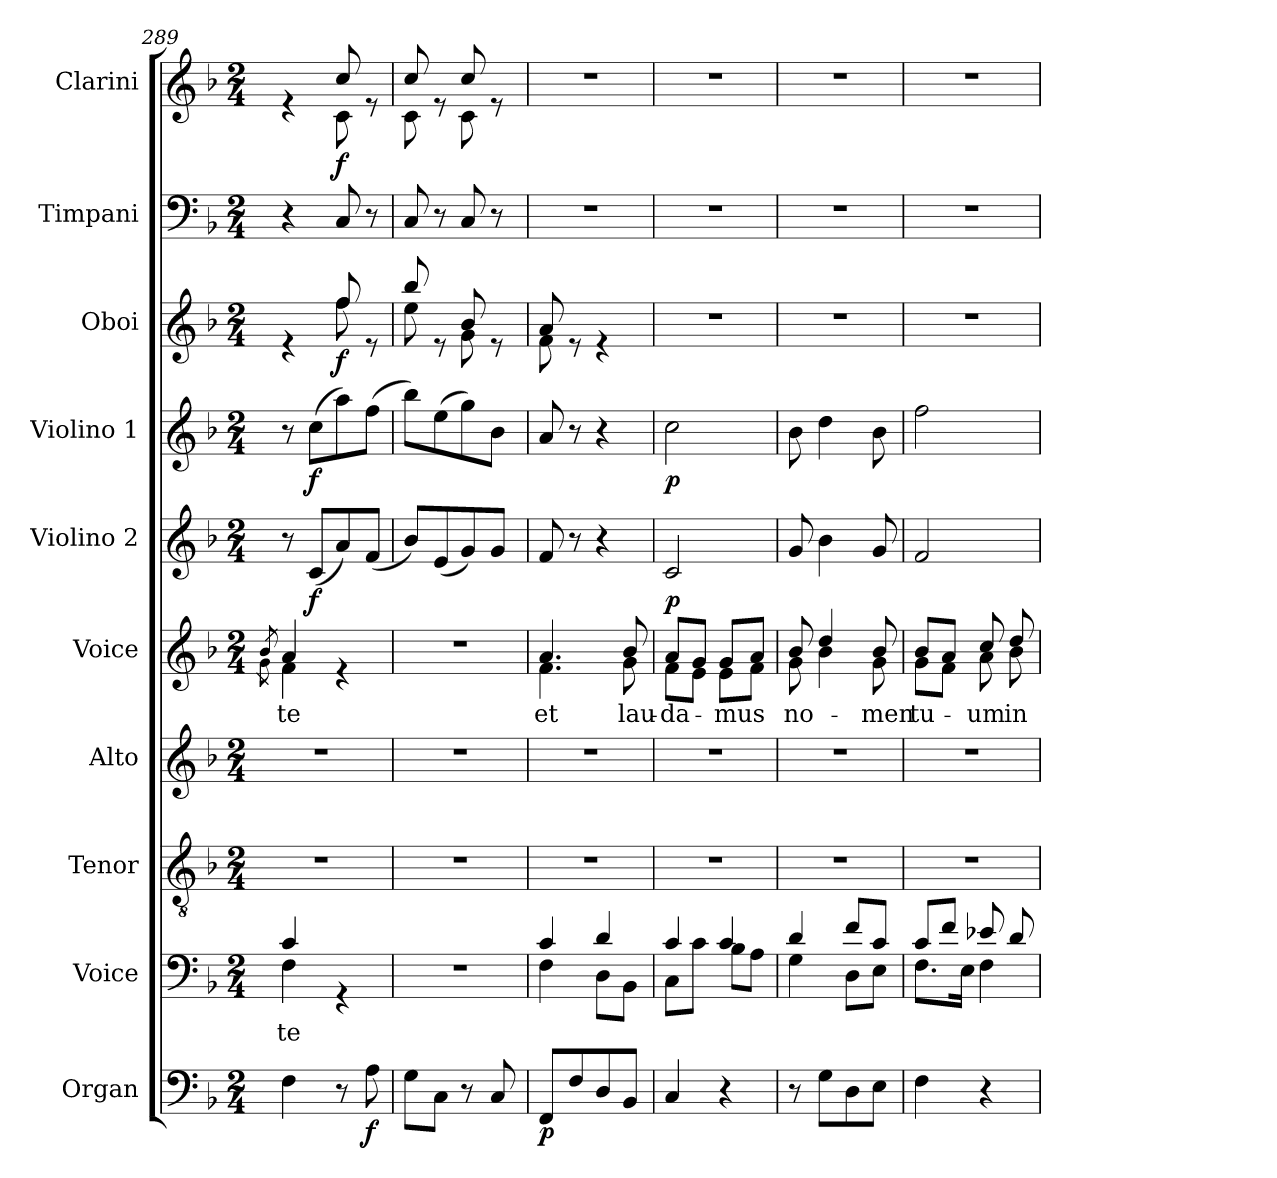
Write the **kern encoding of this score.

**kern	**dynam	**kern	**text	**kern	**kern	**kern	**text	**kern	**dynam	**kern	**dynam	**kern	**dynam	**kern	**kern	**dynam
*part10	*part10	*part9	*part9	*part8	*part7	*part6	*part6	*part5	*part5	*part4	*part4	*part3	*part3	*part2	*part1	*part1
*staff10	*staff10	*staff9	*staff9	*staff8	*staff7	*staff6	*staff6	*staff5	*staff5	*staff4	*staff4	*staff3	*staff3	*staff2	*staff1	*staff1
*I"Organ	*	*I"Voice	*	*I"Tenor	*I"Alto	*I"Voice	*	*I"Violino 2	*	*I"Violino 1	*	*I"Oboi	*	*I"Timpani	*I"Clarini	*
*	*	*	*	*	*	*	*	*I'Vln	*	*I'Vln	*	*I'O	*	*I'T	*I'C	*
!!LO:LB:g=z
*clefF4	*	*clefF4	*	*clefGv2	*clefG2	*clefG2	*	*clefG2	*	*clefG2	*	*clefG2	*	*clefF4	*clefG2	*
*k[b-]	*	*k[b-]	*	*k[b-]	*k[b-]	*k[b-]	*	*k[b-]	*	*k[b-]	*	*k[b-]	*	*k[b-]	*k[b-]	*
*M2/4	*	*M2/4	*	*M2/4	*M2/4	*M2/4	*	*M2/4	*	*M2/4	*	*M2/4	*	*M2/4	*M2/4	*
=289	=289	=289	=289	=289	=289	=289	=289	=289	=289	=289	=289	=289	=289	=289	=289	=289
*	*	*	*	*	*	*^	*	*	*	*	*	*	*	*	*	*
.	.	.	.	.	.	8qb-/	8qg\	.	.	.	.	.	.	.	.	.	.
!	!	!	!LO:LY:b	!	!	!	!	!LO:LY:b	!	!	!	!	!	!	!	!	!
*	*	*^	*	*	*	*	*	*	*	*	*	*	*^	*	*	*^	*
4F\	.	4c/	4F\	te	2r	2r	4a/	4f\	te	8r	.	8r	.	4re	4ryy	.	4r	4re	4ryy	.
!	!	!	!	!	!	!	!	!	!	!	!LO:DY:b	!	!LO:DY:b	!	!	!	!	!	!	!
.	.	.	.	.	.	.	.	.	.	(8c/L	f	(8cc\L	f	.	.	.	.	.	.	.
!	!	!	!	!	!	!	!	!	!	!	!	!	!	!	!	!LO:DY:b	!	!	!	!LO:DY:b
8r	.	4rGG	4ryy	.	.	.	4re	4ryy	.	8a/)	.	8aa\)	.	8ff/	8ff\	f	8C/	8cc/	8c\	f
!	!LO:DY:b	!	!	!	!	!	!	!	!	!	!	!	!	!	!	!	!	!	!	!
8A\	f	.	.	.	.	.	.	.	.	(8f/J	.	(8ff\J	.	8re	8ryy	.	8r	8re	8ryy	.
*	*	*v	*v	*	*	*	*v	*v	*	*	*	*	*	*	*	*	*	*	*	*
=290	=290	=290	=290	=290	=290	=290	=290	=290	=290	=290	=290	=290	=290	=290	=290	=290	=290	=290
8G\L	.	2r	.	2r	2r	2r	.	8b-/L)	.	8bb-\L)	.	8bb-/	8ee\	.	8C/	8cc/	8c\	.
8C\J	.	.	.	.	.	.	.	(8e/	.	(8ee\	.	8re	8ryy	.	8r	8re	8ryy	.
8r	.	.	.	.	.	.	.	8g/)	.	8gg\)	.	8b-/	8g\	.	8C/	8cc/	8c\	.
8C/	.	.	.	.	.	.	.	8g/J	.	8b-\J	.	8re	8ryy	.	8r	8re	8ryy	.
=291	=291	=291	=291	=291	=291	=291	=291	=291	=291	=291	=291	=291	=291	=291	=291	=291	=291	=291
*	*	*^	*	*	*	*	*	*	*	*	*	*	*	*	*	*	*	*
!	!LO:DY:b	!	!	!	!	!	!	!LO:LY:b	!	!	!	!	!	!	!	!	!	!	!
*	*	*	*	*	*	*	*^	*	*	*	*	*	*	*	*	*	*v	*v	*
8FF/L	p	4c/	4F\	.	2r	2r	4.a/	4.f\	et	8f/	.	8a/	.	8a/	8f\	.	2r	2r	.
8F/	.	.	.	.	.	.	.	.	.	8r	.	8r	.	8re	4.ryy	.	.	.	.
8D/	.	4d/	8D\L	.	.	.	.	.	.	4r	.	4r	.	4re	.	.	.	.	.
!	!	!	!	!	!	!	!	!	!LO:LY:b	!	!	!	!	!	!	!	!	!	!
8BB-/J	.	.	8BB-\J	.	.	.	8b-/	8g\	lau-	.	.	.	.	.	.	.	.	.	.
*	*	*	*	*	*	*	*	*	*	*	*	*	*	*v	*v	*	*	*	*
=292	=292	=292	=292	=292	=292	=292	=292	=292	=292	=292	=292	=292	=292	=292	=292	=292	=292	=292
!	!	!	!	!	!	!	!	!	!LO:LY:b	!	!LO:DY:b	!	!LO:DY:b	!	!	!	!	!
4C/	.	4c/	8C\L	.	2r	2r	8a/L	8f\L	-da-	2c/	p	2cc\	p	2r	.	2r	2r	.
.	.	.	8c\J	.	.	.	8g/J	8e\J	.	.	.	.	.	.	.	.	.	.
!	!	!	!	!	!	!	!	!	!LO:LY:b	!	!	!	!	!	!	!	!	!
4r	.	4c/	8B-\L	.	.	.	8g/L	8e\L	-mus	.	.	.	.	.	.	.	.	.
.	.	.	8A\J	.	.	.	8a/J	8f\J	.	.	.	.	.	.	.	.	.	.
=293	=293	=293	=293	=293	=293	=293	=293	=293	=293	=293	=293	=293	=293	=293	=293	=293	=293	=293
!	!	!	!	!	!	!	!	!	!LO:LY:b	!	!	!	!	!	!	!	!	!
8r	.	4d/	4G\	.	2r	2r	8b-/	8g\	no-	8g/	.	8b-\	.	2r	.	2r	2r	.
8G\L	.	.	.	.	.	.	4dd/	4b-\	.	4b-\	.	4dd\	.	.	.	.	.	.
8D\	.	8f/L	8D\L	.	.	.	.	.	.	.	.	.	.	.	.	.	.	.
!	!	!	!	!	!	!	!	!	!LO:LY:b	!	!	!	!	!	!	!	!	!
8E\J	.	8c/J	8E\J	.	.	.	8b-/	8g\	-men	8g/	.	8b-\	.	.	.	.	.	.
=294	=294	=294	=294	=294	=294	=294	=294	=294	=294	=294	=294	=294	=294	=294	=294	=294	=294	=294
!	!	!	!	!	!	!	!	!	!LO:LY:b	!	!	!	!	!	!	!	!	!
4F\	.	8c/L	8.F\L	.	2r	2r	8b-/L	8g\L	tu-	2f/	.	2ff\	.	2r	.	2r	2r	.
.	.	8f/J	.	.	.	.	8a/J	8f\J	.	.	.	.	.	.	.	.	.	.
.	.	.	16E\Jk	.	.	.	.	.	.	.	.	.	.	.	.	.	.	.
!	!	!	!	!	!	!	!	!	!LO:LY:b	!	!	!	!	!	!	!	!	!
4r	.	8e-X/	4F\	.	.	.	8cc/	8a\	-um	.	.	.	.	.	.	.	.	.
!	!	!	!	!	!	!	!	!	!LO:LY:b	!	!	!	!	!	!	!	!	!
.	.	8d/	.	.	.	.	8dd/	8b-\	in	.	.	.	.	.	.	.	.	.
*	*	*v	*v	*	*	*	*v	*v	*	*	*	*	*	*	*	*	*	*
=	=	=	=	=	=	=	=	=	=	=	=	=	=	=	=	=
*-	*-	*-	*-	*-	*-	*-	*-	*-	*-	*-	*-	*-	*-	*-	*-	*-
